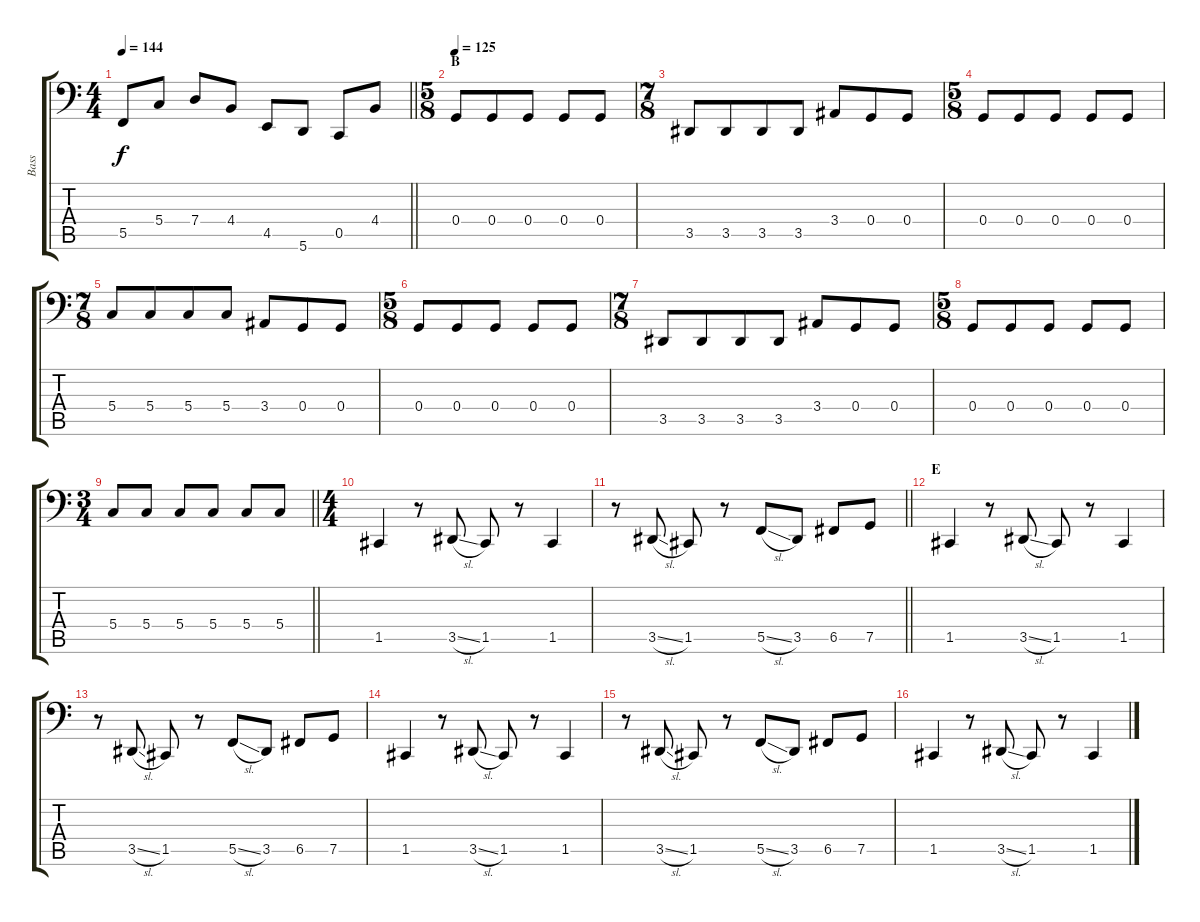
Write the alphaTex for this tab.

\track ("Bass" "Bass") {instrument electricbasspick}
\staff {score tabs}
\tuning (Bb2 F2 C2 G1 C1 A0) {hide}
\ts (4 4)
\tempo 144
\clef f4
\barLineRight lightlight
\ks c
5.5.8{dy f} 5.4.8 7.4.8 4.4.8 4.5.8 5.6.8 0.5.8 4.4.8 |
\ts (5 8)
\section ("" "B")
\tempo 125
0.4.8 0.4.8 0.4.8 0.4.8 0.4.8 |
\ts (7 8)
3.5.8 3.5.8 3.5.8 3.5.8 3.4.8 0.4.8 0.4.8 |
\ts (5 8)
0.4.8 0.4.8 0.4.8 0.4.8 0.4.8 |
\ts (7 8)
5.4.8 5.4.8 5.4.8 5.4.8 3.4.8 0.4.8 0.4.8 |
\ts (5 8)
0.4.8 0.4.8 0.4.8 0.4.8 0.4.8 |
\ts (7 8)
3.5.8 3.5.8 3.5.8 3.5.8 3.4.8 0.4.8 0.4.8 |
\ts (5 8)
0.4.8 0.4.8 0.4.8 0.4.8 0.4.8 |
\ts (3 4)
\barLineRight lightlight
5.4.8 5.4.8 5.4.8 5.4.8 5.4.8 5.4.8 |
\ts (4 4)
1.5.4 r.8 3.5{sl}.8 1.5.8 r.8 1.5.4 |
\barLineRight lightlight
r.8 3.5{sl}.8 1.5.8 r.8 5.5{sl}.8 3.5.8 6.5.8 7.5.8 |
\section ("" "E")
1.5.4 r.8 3.5{sl}.8 1.5.8 r.8 1.5.4 |
r.8 3.5{sl}.8 1.5.8 r.8 5.5{sl}.8 3.5.8 6.5.8 7.5.8 |
1.5.4 r.8 3.5{sl}.8 1.5.8 r.8 1.5.4 |
r.8 3.5{sl}.8 1.5.8 r.8 5.5{sl}.8 3.5.8 6.5.8 7.5.8 |
1.5.4 r.8 3.5{sl}.8 1.5.8 r.8 1.5.4
